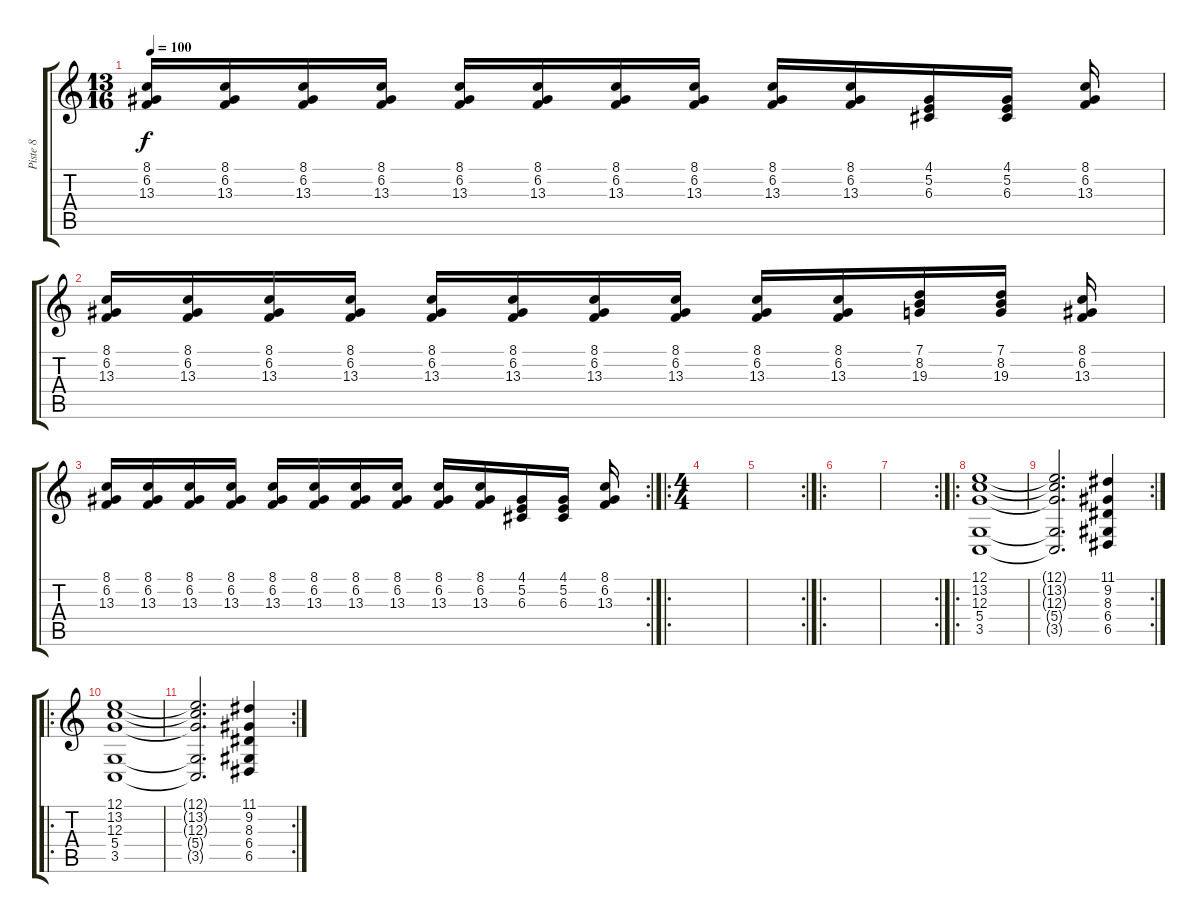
\track ("Piste 8" "Piste 8") {instrument lead7fifths}
\staff {score tabs}
\tuning (E4 B3 G3 D3 A2 E2) {hide}
\ts (13 16)
\tempo 100
\clef g2
\ks c
(8.1 6.2 13.3).16{dy f} (8.1 6.2 13.3).16 (8.1 6.2 13.3).16 (8.1 6.2 13.3).16 (8.1 6.2 13.3).16 (8.1 6.2 13.3).16 (8.1 6.2 13.3).16 (8.1 6.2 13.3).16 (8.1 6.2 13.3).16 (8.1 6.2 13.3).16 (4.1 5.2 6.3).16 (4.1 5.2 6.3).16 (8.1 6.2 13.3).16 |
(8.1 6.2 13.3).16 (8.1 6.2 13.3).16 (8.1 6.2 13.3).16 (8.1 6.2 13.3).16 (8.1 6.2 13.3).16 (8.1 6.2 13.3).16 (8.1 6.2 13.3).16 (8.1 6.2 13.3).16 (8.1 6.2 13.3).16 (8.1 6.2 13.3).16 (7.1 8.2 19.3).16 (7.1 8.2 19.3).16 (8.1 6.2 13.3).16 |
\rc 2
(8.1 6.2 13.3).16 (8.1 6.2 13.3).16 (8.1 6.2 13.3).16 (8.1 6.2 13.3).16 (8.1 6.2 13.3).16 (8.1 6.2 13.3).16 (8.1 6.2 13.3).16 (8.1 6.2 13.3).16 (8.1 6.2 13.3).16 (8.1 6.2 13.3).16 (4.1 5.2 6.3).16 (4.1 5.2 6.3).16 (8.1 6.2 13.3).16 |
\ro
\ts (4 4)
|
\rc 2
|
\ro
|
\rc 2
|
\ro
(12.1 13.2 12.3 5.4 3.5).1 |
\rc 2
(12.1{t} 13.2{t} 12.3{t} 5.4{t} 3.5{t}).2{d} (11.1 9.2 8.3 6.4 6.5).4 |
\ro
(12.1 13.2 12.3 5.4 3.5).1 |
\rc 2
(12.1{t} 13.2{t} 12.3{t} 5.4{t} 3.5{t}).2{d} (11.1 9.2 8.3 6.4 6.5).4
